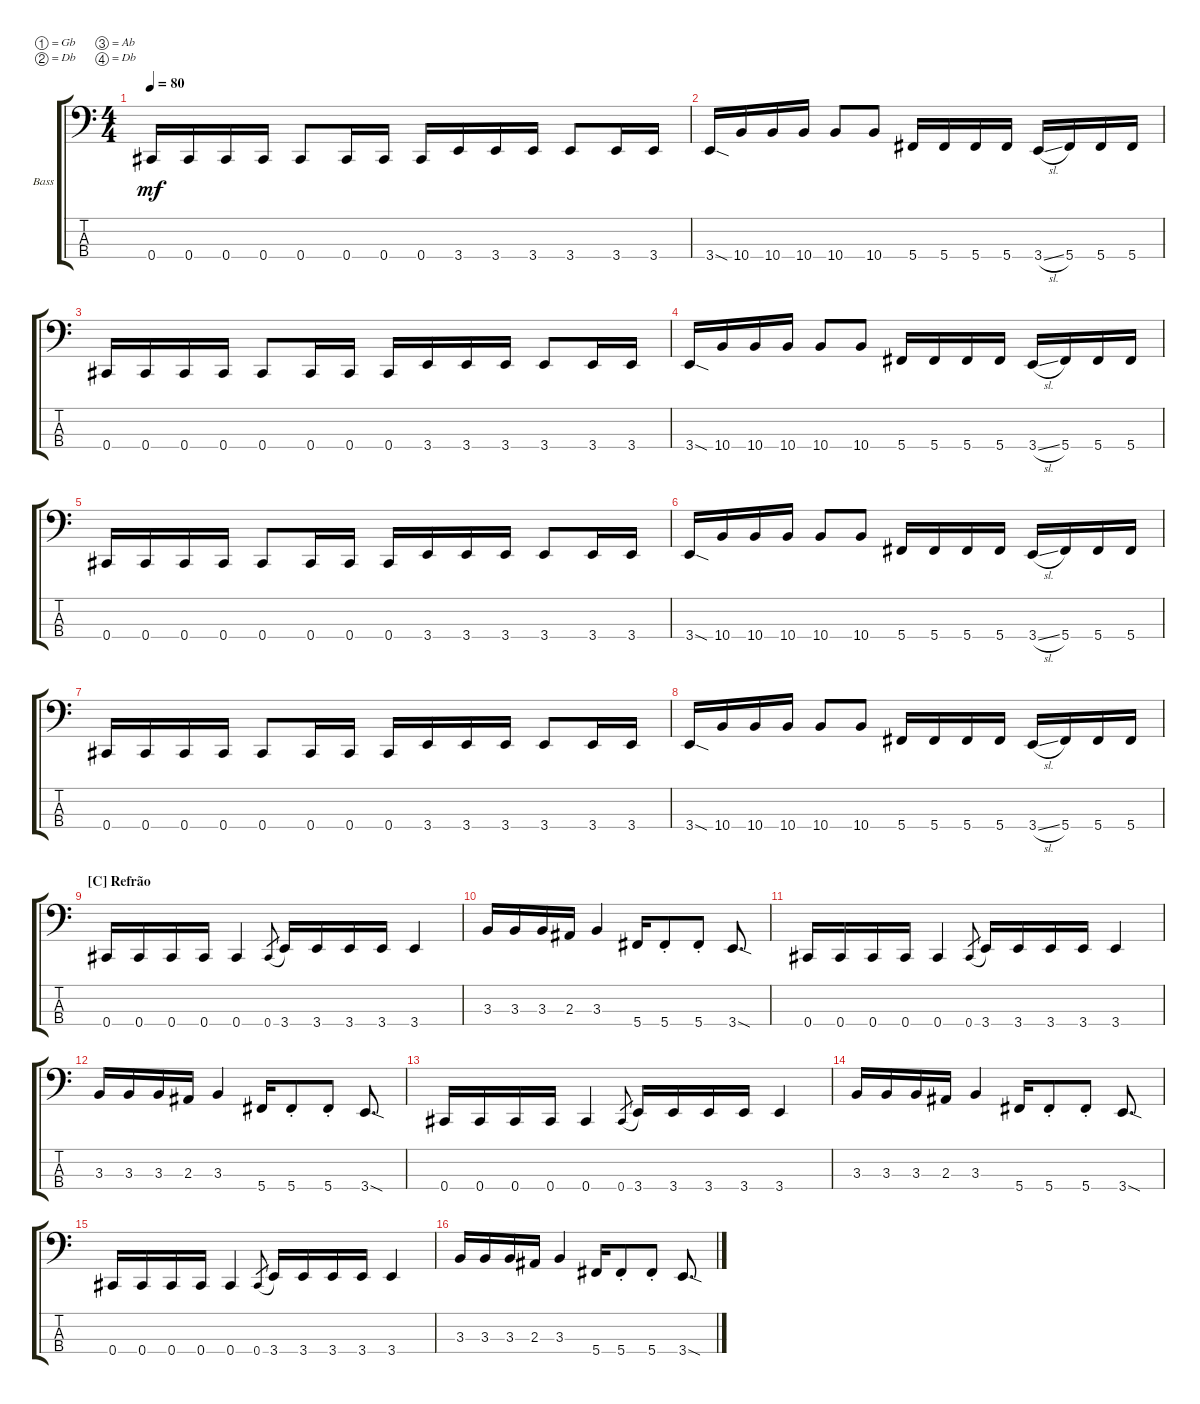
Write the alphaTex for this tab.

\defaultSystemsLayout 4
\bracketExtendMode groupsimilarinstruments
\firstSystemTrackNameOrientation horizontal
\otherSystemsTrackNameOrientation horizontal
\track ("Baixo" "Bass") {multiBarRest instrument acousticbass}
\staff {score tabs}
\tuning (Gb2 Db2 Ab1 Db1)
\ts (4 4)
\tempo 80
\clef f4
\ks c
0.4.16{dy mf} 0.4.16 0.4.16 0.4.16 0.4.8 0.4.16 0.4.16 0.4.16 3.4.16 3.4.16 3.4.16 3.4.8 3.4.16 3.4.16 |
3.4{sod}.16 10.4.16 10.4.16 10.4.16 10.4.8 10.4.8 5.4.16 5.4.16 5.4.16 5.4.16 3.4{sl}.16 5.4.16 5.4.16 5.4.16 |
0.4.16 0.4.16 0.4.16 0.4.16 0.4.8 0.4.16 0.4.16 0.4.16 3.4.16 3.4.16 3.4.16 3.4.8 3.4.16 3.4.16 |
3.4{sod}.16 10.4.16 10.4.16 10.4.16 10.4.8 10.4.8 5.4.16 5.4.16 5.4.16 5.4.16 3.4{sl}.16 5.4.16 5.4.16 5.4.16 |
0.4.16 0.4.16 0.4.16 0.4.16 0.4.8 0.4.16 0.4.16 0.4.16 3.4.16 3.4.16 3.4.16 3.4.8 3.4.16 3.4.16 |
3.4{sod}.16 10.4.16 10.4.16 10.4.16 10.4.8 10.4.8 5.4.16 5.4.16 5.4.16 5.4.16 3.4{sl}.16 5.4.16 5.4.16 5.4.16 |
0.4.16 0.4.16 0.4.16 0.4.16 0.4.8 0.4.16 0.4.16 0.4.16 3.4.16 3.4.16 3.4.16 3.4.8 3.4.16 3.4.16 |
3.4{sod}.16 10.4.16 10.4.16 10.4.16 10.4.8 10.4.8 5.4.16 5.4.16 5.4.16 5.4.16 3.4{sl}.16 5.4.16 5.4.16 5.4.16 |
\section ("C" "Refrão")
0.4.16 0.4.16 0.4.16 0.4.16 0.4.4 0.4.8{gr legatoorigin} 3.4.16 3.4.16 3.4.16 3.4.16 3.4.4 |
3.3.16 3.3.16 3.3.16 2.3.16 3.3.4 5.4.16 5.4{st}.8 5.4{st}.8 3.4{sod}.8{d} |
0.4.16 0.4.16 0.4.16 0.4.16 0.4.4 0.4.8{gr legatoorigin} 3.4.16 3.4.16 3.4.16 3.4.16 3.4.4 |
3.3.16 3.3.16 3.3.16 2.3.16 3.3.4 5.4.16 5.4{st}.8 5.4{st}.8 3.4{sod}.8{d} |
0.4.16 0.4.16 0.4.16 0.4.16 0.4.4 0.4.8{gr legatoorigin} 3.4.16 3.4.16 3.4.16 3.4.16 3.4.4 |
3.3.16 3.3.16 3.3.16 2.3.16 3.3.4 5.4.16 5.4{st}.8 5.4{st}.8 3.4{sod}.8{d} |
0.4.16 0.4.16 0.4.16 0.4.16 0.4.4 0.4.8{gr legatoorigin} 3.4.16 3.4.16 3.4.16 3.4.16 3.4.4 |
3.3.16 3.3.16 3.3.16 2.3.16 3.3.4 5.4.16 5.4{st}.8 5.4{st}.8 3.4{sod}.8{d}
